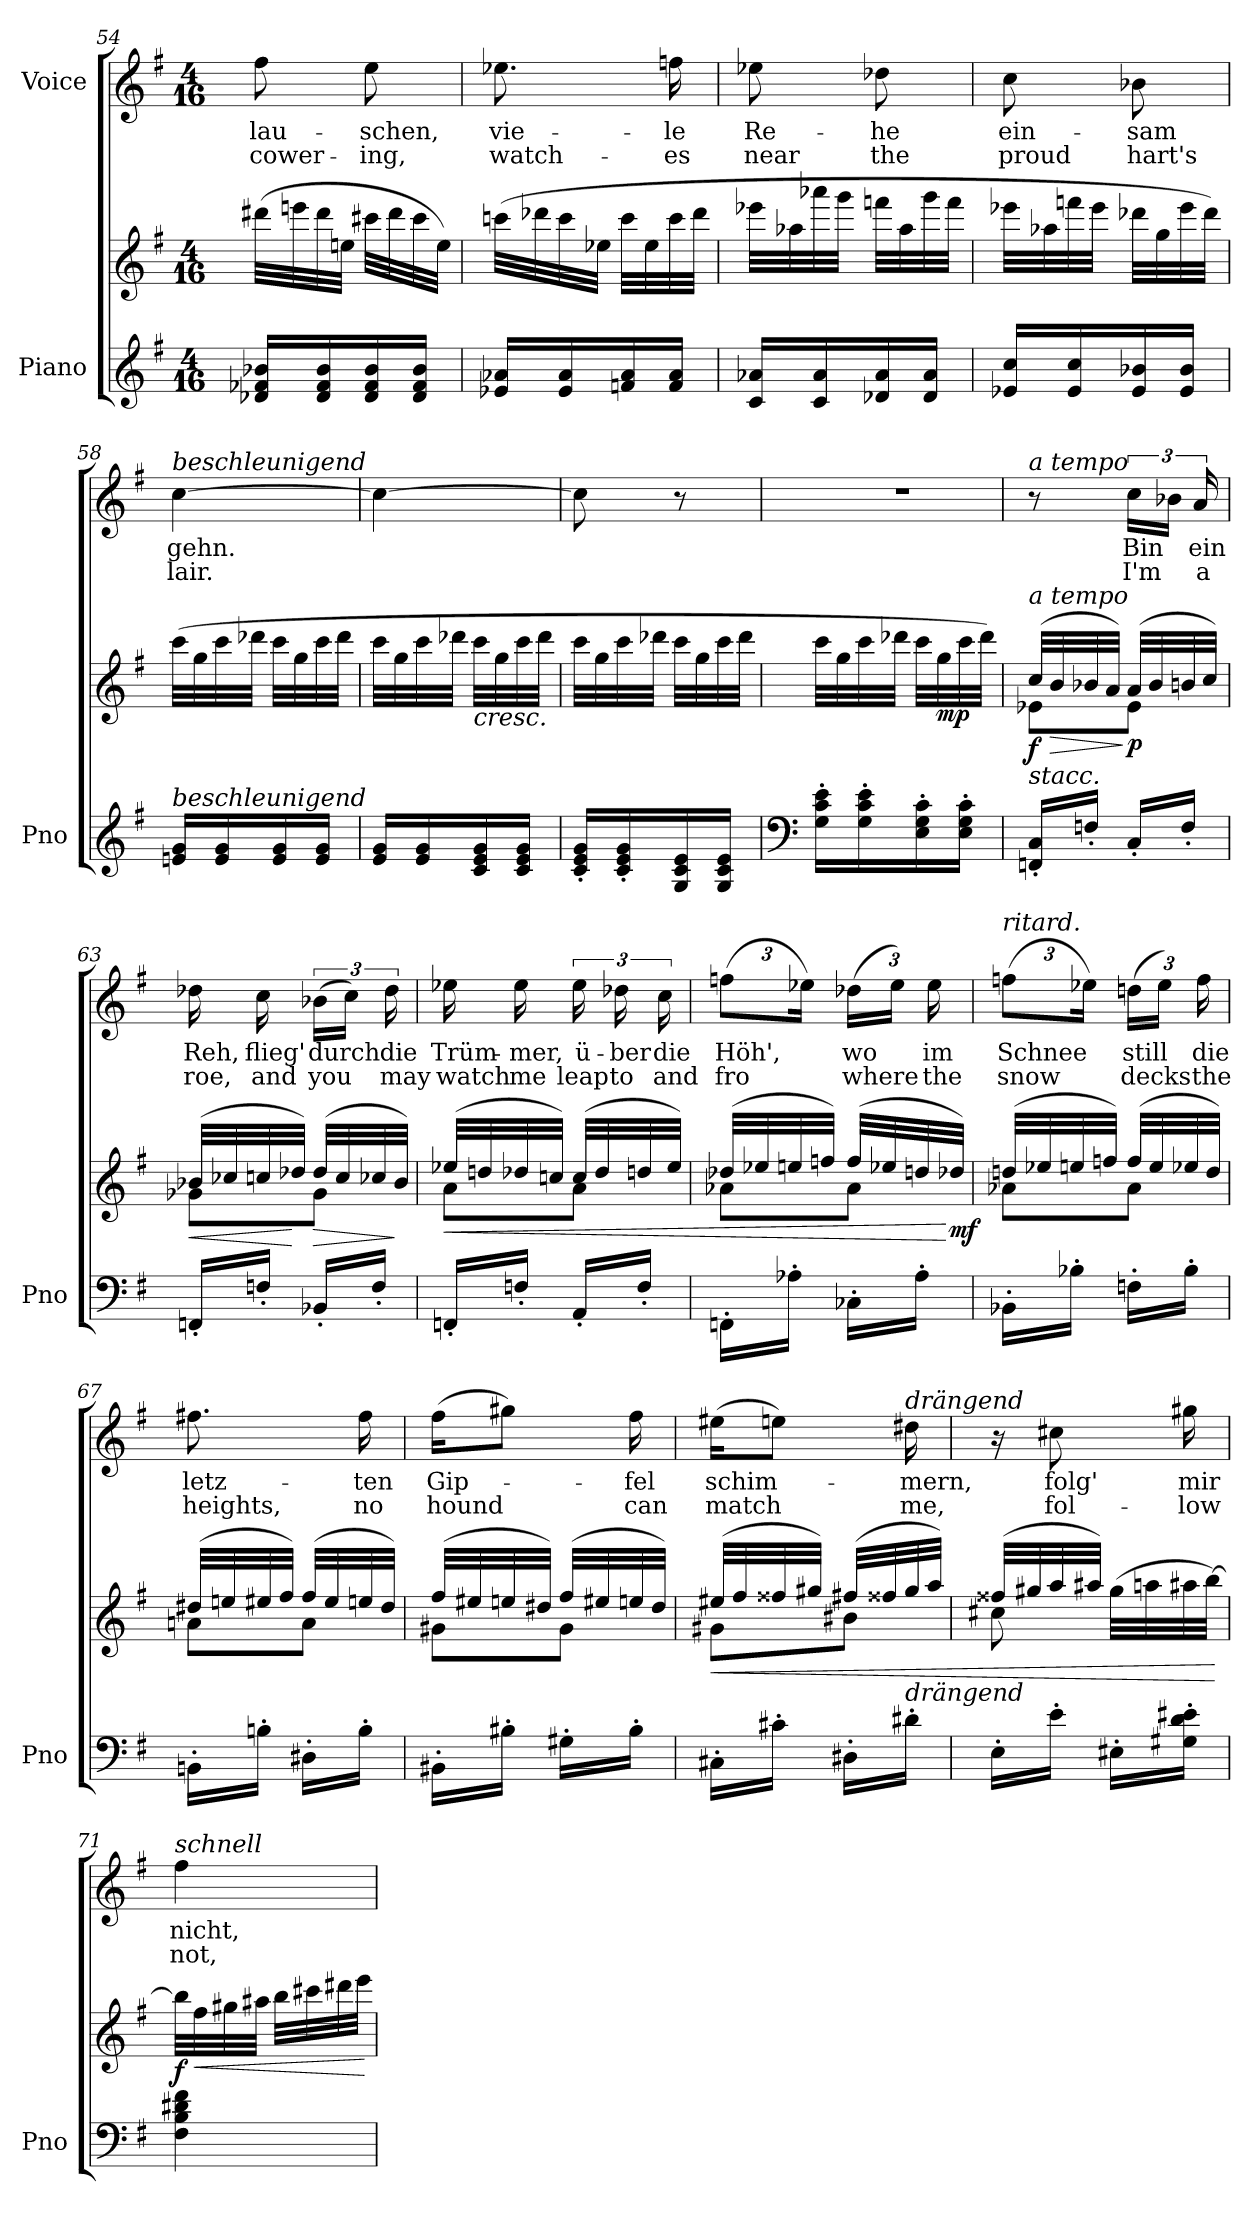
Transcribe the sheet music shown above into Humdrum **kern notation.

**kern	**kern	**dynam	**kern	**text	**text
*part2	*part2	*part2	*part1	*part1	*part1
*staff3	*staff2	*staff2/3	*staff1	*staff1	*staff1
*I"Piano	*	*	*I"Voice	*	*
*I'Pno	*	*	*	*	*
!!LO:LB:g=z
*clefG2	*clefG2	*	*clefG2	*	*
*k[f#]	*k[f#]	*	*k[f#]	*	*
*M4/16	*M4/16	*	*M4/16	*	*
*MM50	*MM50	*	*MM50	*	*
=54	=54	=54	=54	=54	=54
!	!	!	!	!LO:LY:b	!LO:LY:b
16d-X/ 16f-X/ 16b-X/LL	(32ddd#X\LLL	.	8ff#\	lau-	cower-
.	32eeen\	.	.	.	.
16d-/ 16f-/ 16b-/	32ddd#\	.	.	.	.
.	32een\JJJ	.	.	.	.
!	!	!	!	!LO:LY:b	!LO:LY:b
16d-/ 16f-/ 16b-/	32ccc#X\LLL	.	8ee\	-schen,	-ing,
.	32ddd#\	.	.	.	.
16d-/ 16f-/ 16b-/JJ	32ccc#\	.	.	.	.
.	32ee\JJJ)	.	.	.	.
=55	=55	=55	=55	=55	=55
*	*	*	*MM48	*	*
!	!	!	!	!LO:LY:b	!LO:LY:b
16e-X/ 16a-X/LL	(32cccn\LLL	.	8.ee-X\	vie-	watch-
.	32ddd-X\	.	.	.	.
16e-/ 16a-/	32ccc\	.	.	.	.
.	32ee-X\JJJ	.	.	.	.
16fn/ 16a-/	32ccc\LLL	.	.	.	.
.	32ee-\	.	.	.	.
!	!	!	!	!LO:LY:b	!LO:LY:b
16f/ 16a-/JJ	32ccc\	.	16ffn\	-le	-es
.	32ddd-\JJJ	.	.	.	.
=56	=56	=56	=56	=56	=56
!	!	!	!	!LO:LY:b	!LO:LY:b
16c/ 16a-X/LL	32eee-X\LLL	.	8ee-X\	Re-	near
.	32aa-X\	.	.	.	.
16c/ 16a-/	32aaa-X\	.	.	.	.
.	32ggg\JJJ	.	.	.	.
!	!	!	!	!LO:LY:b	!LO:LY:b
16d-X/ 16a-/	32fffn\LLL	.	8dd-X\	-he	the
.	32aa-\	.	.	.	.
16d-/ 16a-/JJ	32ggg\	.	.	.	.
.	32fff\JJJ	.	.	.	.
=57	=57	=57	=57	=57	=57
!	!	!	!	!LO:LY:b	!LO:LY:b
16e-X/ 16cc/LL	32eee-X\LLL	.	8cc\	ein-	proud
.	32aa-X\	.	.	.	.
16e-/ 16cc/	32fffn\	.	.	.	.
.	32eee-\JJJ	.	.	.	.
!	!	!	!	!LO:LY:b	!LO:LY:b
16e-/ 16b-X/	32ddd-X\LLL	.	8b-X\	-sam	hart's
.	32gg\	.	.	.	.
16e-/ 16b-/JJ	32eee-\	.	.	.	.
.	32ddd-\JJJ)	.	.	.	.
!!LO:PB:g=z
=58	=58	=58	=58	=58	=58
!	!	!	!LO:TX:a:i:t=beschleunigend	!	!
!LO:TX:a:i:t=beschleunigend	!	!	!	!	!
!	!	!	!	!LO:LY:b	!LO:LY:b
16en/ 16g/LL	(32ccc\LLL	.	[4cc\	gehn.	lair.
.	32gg\	.	.	.	.
16e/ 16g/	32ccc\	.	.	.	.
.	32ddd-X\JJJ	.	.	.	.
16e/ 16g/	32ccc\LLL	.	.	.	.
.	32gg\	.	.	.	.
16e/ 16g/JJ	32ccc\	.	.	.	.
.	32ddd-\JJJ	.	.	.	.
=59	=59	=59	=59	=59	=59
*	*	*	*MM54	*	*
16e/ 16g/LL	32ccc\LLL	.	4cc\_	.	.
.	32gg\	.	.	.	.
16e/ 16g/	32ccc\	.	.	.	.
.	32ddd-X\JJJ	.	.	.	.
!	!	!LO:HP:b	!	!	!
16c/ 16e/ 16g/	32ccc\LLL	<	.	.	.
.	32gg\	.	.	.	.
16c/ 16e/ 16g/JJ	32ccc\	.	.	.	.
.	32ddd-\JJJ	.	.	.	.
=60	=60	=60	=60	=60	=60
*	*	*	*MM58	*	*
16c/' 16e/' 16g/'LL	32ccc\LLL	.	8cc\]	.	.
.	32gg\	.	.	.	.
16c/' 16e/' 16g/'	32ccc\	.	.	.	.
.	32ddd-X\JJJ	.	.	.	.
*	*	*	*MM60	*	*
16G/ 16c/ 16e/	32ccc\LLL	.	8r	.	.
.	32gg\	.	.	.	.
16G/ 16c/ 16e/JJ	32ccc\	.	.	.	.
.	32ddd-\JJJ	.	.	.	.
=61	=61	=61	=61	=61	=61
*clefF4	*	*	*	*	*
*	*	*	*MM62	*	*
16G\' 16c\' 16e\'LL	32ccc\LLL	.	4r	.	.
.	32gg\	.	.	.	.
16G\' 16c\' 16e\'	32ccc\	.	.	.	.
.	32ddd-X\JJJ	.	.	.	.
16E\' 16G\' 16c\'	32ccc\LLL	.	.	.	.
!	!	!LO:DY:b	!	!	!
.	32gg\	mp	.	.	.
16E\' 16G\' 16c\'JJ	32ccc\	.	.	.	.
.	32ddd-\JJJ)	[	.	.	.
=62	=62	=62	=62	=62	=62
*	*^	*	*	*	*
!	!	!	!	!LO:TX:a:i:t=a tempo	!	!
!	!LO:TX:a:i:t=a tempo	!	!	!	!	!
!LO:TX:a:i:t=stacc.	!	!	!	!	!	!
!	!	!	!LO:DY:b	!	!	!
16FFn/' 16C/'LL	(32cc/LLL	8e-X\L	f	8r	.	.
!	!	!	!LO:HP:b	!	!	!
.	32b/	.	>	.	.	.
16Fn'/JJ	32b-X/	.	.	.	.	.
.	32a/JJJ)	.	.	.	.	.
!	!	!	!LO:DY:n=1:b	!	!LO:LY:b	!LO:LY:b
16C'/LL	(32a/LLL	8e-\J	] p	24cc\LL	Bin	I'm
.	32b-/	.	.	.	.	.
.	.	.	.	24b-X\JJ	.	.
16F'/JJ	32bn/	.	.	.	.	.
!	!	!	!	!	!LO:LY:b	!LO:LY:b
.	.	.	.	24a/	ein	a
.	32cc/JJJ)	.	.	.	.	.
!!LO:LB:g=z
=63	=63	=63	=63	=63	=63	=63
!	!	!	!LO:HP:b	!	!LO:LY:b	!LO:LY:b
16FFn'/LL	(32b-X/LLL	8g-X\L	<	16dd-X\	Reh,	roe,
.	32cc-X/	.	.	.	.	.
!	!	!	!	!	!LO:LY:b	!LO:LY:b
16Fn'/JJ	32ccn/	.	.	16cc\	flieg'	and
.	32dd-X/JJJ)	.	[	.	.	.
!	!	!	!LO:HP:b	!	!LO:LY:b	!LO:LY:b
16BB-X'/LL	(32dd-/LLL	8g-\J	>	(24b-X\LL	durch	you
.	32cc/	.	.	.	.	.
.	.	.	.	24cc\JJ)	.	.
16F'/JJ	32cc-X/	.	.	.	.	.
!	!	!	!	!	!LO:LY:b	!LO:LY:b
.	.	.	.	24dd-\	die	may
.	32b-/JJJ)	.	]	.	.	.
=64	=64	=64	=64	=64	=64	=64
!	!	!	!LO:HP:b	!	!LO:LY:b	!LO:LY:b
16FFn'/LL	(32ee-X/LLL	8a\L	<	16ee-X\	Trüm-	watch
.	32ddn/	.	.	.	.	.
!	!	!	!	!	!LO:LY:b	!LO:LY:b
16Fn'/JJ	32dd-X/	.	.	16ee-\	-mer,	me
.	32ccn/JJJ)	.	.	.	.	.
!	!	!	!	!	!LO:LY:b	!LO:LY:b
16AA'/LL	(32cc/LLL	8a\J	.	24ee-\	ü-	leap
.	32dd-/	.	.	.	.	.
!	!	!	!	!	!LO:LY:b	!LO:LY:b
.	.	.	.	24dd-X\	-ber	to
16F'/JJ	32ddn/	.	.	.	.	.
!	!	!	!	!	!LO:LY:b	!LO:LY:b
.	.	.	.	24cc\	die	and
.	32ee-/JJJ)	.	.	.	.	.
=65	=65	=65	=65	=65	=65	=65
*	*	*	*	*Xbrackettup	*	*
!	!	!	!	!	!LO:LY:b	!LO:LY:b
16FFn'\LL	(32dd-X/LLL	8a-X\L	.	(12ffn\L	Höh',	fro
.	32ee-X/	.	.	.	.	.
16A-X'\JJ	32een/	.	.	.	.	.
.	.	.	.	24ee-X\Jk)	.	.
.	32ffn/JJJ)	.	.	.	.	.
!	!	!	!	!	!LO:LY:b	!LO:LY:b
16C-X'\LL	(32ff/LLL	8a-\J	.	(24dd-X\LL	wo	where
.	32ee-X/	.	.	.	.	.
.	.	.	.	24ee-\JJ)	.	.
16A-'\JJ	32ddn/	.	.	.	.	.
!	!	!	!	!	!LO:LY:b	!LO:LY:b
.	.	.	.	24ee-\	im	the
!	!	!	!LO:DY:n=1:b	!	!	!
.	32dd-X/JJJ)	.	[ mf	.	.	.
=66	=66	=66	=66	=66	=66	=66
!	!	!	!	!LO:TX:a:i:t=ritard.	!	!
!	!	!	!LO:DY:b	!	!LO:LY:b	!LO:LY:b
16BB-X'\LL	(32ddn/LLL	8a-X\L	other-dynamics	(12ffn\L	Schnee	snow
.	32ee-X/	.	.	.	.	.
16B-X'\JJ	32een/	.	.	.	.	.
.	.	.	.	24ee-X\Jk)	.	.
.	32ffn/JJJ)	.	.	.	.	.
*	*	*	*	*MM59	*	*
!	!	!	!	!	!LO:LY:b	!LO:LY:b
16Fn'\LL	(32ff/LLL	8a-\J	.	(24ddn\LL	still	decks
.	32ee/	.	.	.	.	.
.	.	.	.	24ee-\JJ)	.	.
16B-'\JJ	32ee-X/	.	.	.	.	.
!	!	!	!	!	!LO:LY:b	!LO:LY:b
.	.	.	.	24ff\	die	the
.	32dd/JJJ)	.	.	.	.	.
!!LO:LB:g=z
=67	=67	=67	=67	=67	=67	=67
*	*	*	*	*MM56	*	*
!	!	!	!	!	!LO:LY:b	!LO:LY:b
16BBn'\LL	(32dd#X/LLL	8an\L	.	8.ff#X\	letz-	heights,
.	32een/	.	.	.	.	.
16Bn'\JJ	32ee#X/	.	.	.	.	.
.	32ff#/JJJ)	.	.	.	.	.
16D#X'\LL	(32ff#/LLL	8a\J	.	.	.	.
.	32ee#/	.	.	.	.	.
!	!	!	!	!	!LO:LY:b	!LO:LY:b
16B'\JJ	32een/	.	.	16ff#\	-ten	no
.	32dd#/JJJ)	.	.	.	.	.
=68	=68	=68	=68	=68	=68	=68
!	!	!	!	!	!LO:LY:b	!LO:LY:b
16BB#X'\LL	(32ff#/LLL	8g#X\L	.	(16ff#\KL	Gip-	hound
.	32ee#X/	.	.	.	.	.
16B#X'\JJ	32een/	.	.	8gg#X\J)	.	.
.	32dd#X/JJJ)	.	.	.	.	.
16G#X'\LL	(32ff#/LLL	8g#\J	.	.	.	.
.	32ee#X/	.	.	.	.	.
!	!	!	!	!	!LO:LY:b	!LO:LY:b
16B#'\JJ	32een/	.	.	16ff#\	-fel	can
.	32dd#/JJJ)	.	.	.	.	.
=69	=69	=69	=69	=69	=69	=69
!	!	!	!LO:HP:b	!	!LO:LY:b	!LO:LY:b
16C#X'\LL	(32ee#X/LLL	8g#X\L	<	(16ee#X\KL	schim-	match
.	32ff#/	.	.	.	.	.
16c#X'\JJ	32ff##X/	.	.	8een\J)	.	.
.	32gg#X/JJJ)	.	.	.	.	.
16D#X'\LL	(32ff#X/LLL	8b#X\J	.	.	.	.
.	32ff##X/	.	.	.	.	.
*	*	*	*	*MM55	*	*
!	!	!	!	!LO:TX:a:i:t=drängend	!	!
!LO:TX:a:i:t=drängend	!	!	!	!	!	!
!	!	!	!	!	!LO:LY:b	!LO:LY:b
16d#X'\JJ	32gg#/	.	.	16dd#X\	-mern,	me,
.	32aa/JJJ)	.	.	.	.	.
=70	=70	=70	=70	=70	=70	=70
16E'\LL	(32ff##X/LLL	8cc#X\	.	16r	.	.
.	32gg#X/	.	.	.	.	.
*	*	*	*	*MM60	*	*
!	!	!	!	!	!LO:LY:b	!LO:LY:b
16e'\JJ	32aa/	.	.	8cc#X\	folg'	fol-
.	32aa#X/JJJ)	.	.	.	.	.
16E#X'\LL	8raayy	(>32gg#\LLL	.	.	.	.
.	.	32aan\	.	.	.	.
*	*	*	*	*MM65	*	*
!	!	!	!	!	!LO:LY:b	!LO:LY:b
16G#X\' 16d\' 16e#X\'JJ	.	32aa#X\	.	16gg#X\	mir	-low
.	.	[32bb\JJJ)	.	.	.	.
*	*v	*v	*	*	*	*
.	.	[	.	.	.
!!LO:LB:g=z
=71	=71	=71	=71	=71	=71
!	!	!	!LO:TX:a:i:t=schnell	!	!
!	!	!LO:DY:b	!	!LO:LY:b	!LO:LY:b
4F#\ 4B\ 4d#X\ 4f#\	32bb\LLL]	f	4ff#\	nicht,	not,
!	!	!LO:HP:b	!	!	!
.	32ff#\	<	.	.	.
.	32gg#X\	.	.	.	.
.	32aa#X\JJJ	.	.	.	.
.	32bb\LLL	.	.	.	.
.	32ccc#X\	.	.	.	.
.	32ddd#X\	.	.	.	.
.	32eee\JJJ	.	.	.	.
.	.	[	.	.	.
=	=	=	=	=	=
*-	*-	*-	*-	*-	*-
